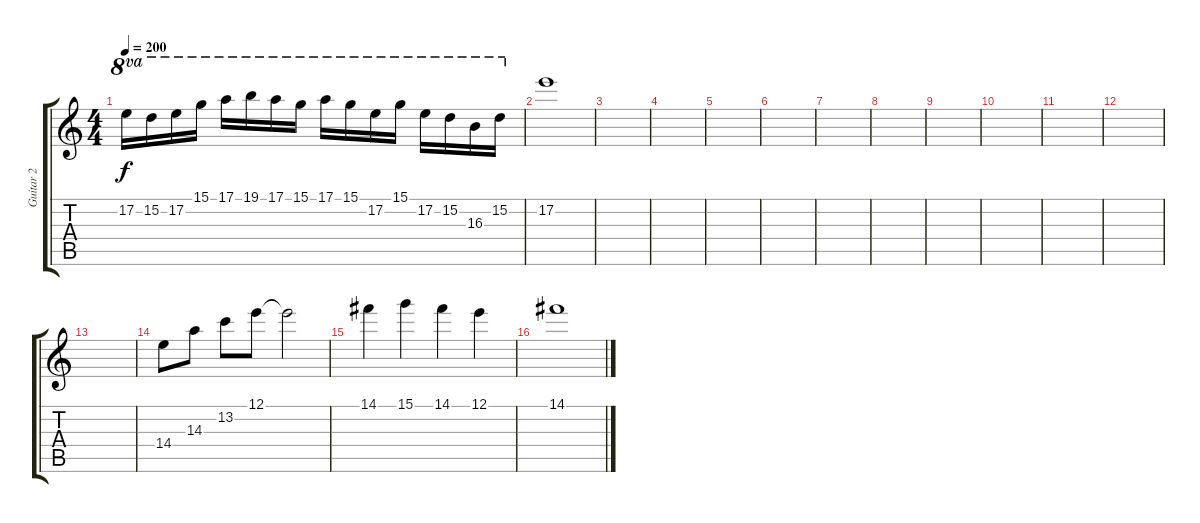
\track ("Guitar 2" "Guitar 2") {instrument overdrivenguitar}
\staff {score tabs}
\tuning (E4 B3 G3 D3 A2 E2) {hide}
\ts (4 4)
\tempo 200
\clef g2
\ks c
17.2.16{ot 8va dy f} 15.2.16{ot 8va} 17.2.16{ot 8va} 15.1.16{ot 8va} 17.1.16{ot 8va} 19.1.16{ot 8va} 17.1.16{ot 8va} 15.1.16{ot 8va} 17.1.16{ot 8va} 15.1.16{ot 8va} 17.2.16{ot 8va} 15.1.16{ot 8va} 17.2.16{ot 8va} 15.2.16{ot 8va} 16.3.16{ot 8va} 15.2.16{ot 8va} |
17.2.1 |
|
|
|
|
|
|
|
|
|
|
|
14.4.8 14.3.8 13.2.8 12.1.8 12.1{t}.2 |
14.1.4 15.1.4 14.1.4 12.1.4 |
14.1.1
